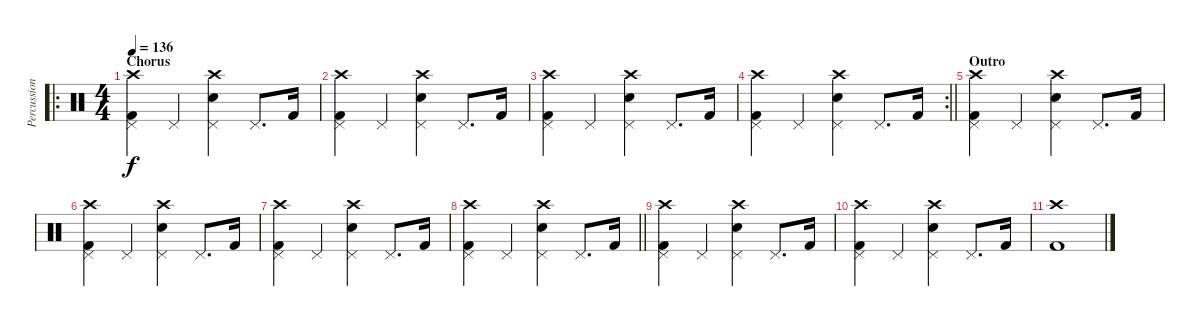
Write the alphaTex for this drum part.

\track ("Percussion" "Percussion") {instrument percussion}
\staff
\articulation defaults
\ro
\ts (4 4)
\section ("" "Chorus")
\tempo 136
\clef neutral
\ks c
("Crash high (hit)" "Pedal Hi-Hat (hit)" "Kick (hit) 2").4{dy f} "Pedal Hi-Hat (hit)".4 ("Crash high (hit)" "Snare (hit) 2" "Pedal Hi-Hat (hit)").4 "Pedal Hi-Hat (hit)".8{d} "Kick (hit) 2".16 |
("Crash high (hit)" "Pedal Hi-Hat (hit)" "Kick (hit) 2").4 "Pedal Hi-Hat (hit)".4 ("Crash high (hit)" "Snare (hit) 2" "Pedal Hi-Hat (hit)").4 "Pedal Hi-Hat (hit)".8{d} "Kick (hit) 2".16 |
("Crash high (hit)" "Pedal Hi-Hat (hit)" "Kick (hit) 2").4 "Pedal Hi-Hat (hit)".4 ("Crash high (hit)" "Snare (hit) 2" "Pedal Hi-Hat (hit)").4 "Pedal Hi-Hat (hit)".8{d} "Kick (hit) 2".16 |
\rc 2
\barLineRight lightlight
("Crash high (hit)" "Pedal Hi-Hat (hit)" "Kick (hit) 2").4 "Pedal Hi-Hat (hit)".4 ("Crash high (hit)" "Snare (hit) 2" "Pedal Hi-Hat (hit)").4 "Pedal Hi-Hat (hit)".8{d} "Kick (hit) 2".16 |
\section ("" "Outro")
("Crash high (hit)" "Pedal Hi-Hat (hit)" "Kick (hit) 2").4 "Pedal Hi-Hat (hit)".4 ("Crash high (hit)" "Snare (hit) 2" "Pedal Hi-Hat (hit)").4 "Pedal Hi-Hat (hit)".8{d} "Kick (hit) 2".16 |
("Crash high (hit)" "Pedal Hi-Hat (hit)" "Kick (hit) 2").4 "Pedal Hi-Hat (hit)".4 ("Crash high (hit)" "Snare (hit) 2" "Pedal Hi-Hat (hit)").4 "Pedal Hi-Hat (hit)".8{d} "Kick (hit) 2".16 |
("Crash high (hit)" "Pedal Hi-Hat (hit)" "Kick (hit) 2").4 "Pedal Hi-Hat (hit)".4 ("Crash high (hit)" "Snare (hit) 2" "Pedal Hi-Hat (hit)").4 "Pedal Hi-Hat (hit)".8{d} "Kick (hit) 2".16 |
\barLineRight lightlight
("Crash high (hit)" "Pedal Hi-Hat (hit)" "Kick (hit) 2").4 "Pedal Hi-Hat (hit)".4 ("Crash high (hit)" "Snare (hit) 2" "Pedal Hi-Hat (hit)").4 "Pedal Hi-Hat (hit)".8{d} "Kick (hit) 2".16 |
("Crash high (hit)" "Pedal Hi-Hat (hit)" "Kick (hit) 2").4 "Pedal Hi-Hat (hit)".4 ("Crash high (hit)" "Snare (hit) 2" "Pedal Hi-Hat (hit)").4 "Pedal Hi-Hat (hit)".8{d} "Kick (hit) 2".16 |
("Crash high (hit)" "Pedal Hi-Hat (hit)" "Kick (hit) 2").4 "Pedal Hi-Hat (hit)".4 ("Crash high (hit)" "Snare (hit) 2" "Pedal Hi-Hat (hit)").4 "Pedal Hi-Hat (hit)".8{d} "Kick (hit) 2".16 |
("Crash high (hit)" "Kick (hit) 2").1
